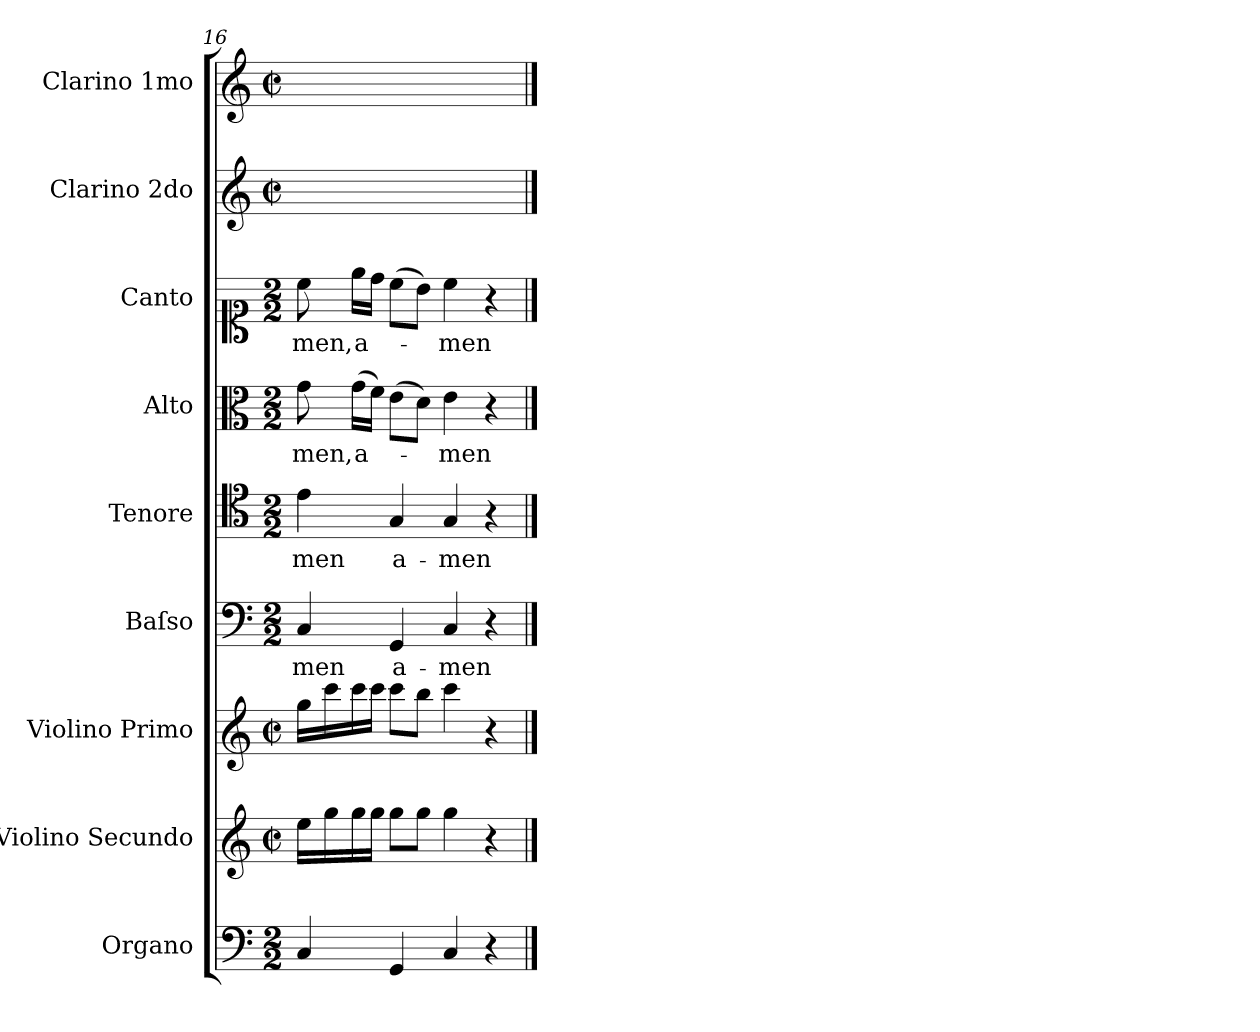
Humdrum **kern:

**kern	**kern	**kern	**kern	**text	**kern	**text	**kern	**text	**kern	**text	**kern	**kern
*part9	*part8	*part7	*part6	*part6	*part5	*part5	*part4	*part4	*part3	*part3	*part2	*part1
*staff9	*staff8	*staff7	*staff6	*staff6	*staff5	*staff5	*staff4	*staff4	*staff3	*staff3	*staff2	*staff1
*I"Organo	*I"Violino Secundo	*I"Violino Primo	*I"Baſso	*	*I"Tenore	*	*I"Alto	*	*I"Canto	*	*I"Clarino 2do	*I"Clarino 1mo
*I'org	*	*I'vl I	*I'B	*	*I'T	*	*I'A	*	*I'C	*	*	*
*clefF4	*clefG2	*clefG2	*clefF4	*	*clefC4	*	*clefC3	*	*clefC1	*	*clefG2	*clefG2
*k[]	*k[]	*k[]	*k[]	*	*k[]	*	*k[]	*	*k[]	*	*k[]	*k[]
*C:	*C:	*C:	*C:	*	*C:	*	*C:	*	*C:	*	*C:	*C:
*M2/2	*M2/2	*M2/2	*M2/2	*	*M2/2	*	*M2/2	*	*M2/2	*	*M2/2	*M2/2
*	*met(c|)	*met(c|)	*	*	*	*	*	*	*	*	*met(c|)	*met(c|)
=16	=16	=16	=16	=16	=16	=16	=16	=16	=16	=16	=16	=16
4C/	16ee\LL	16gg\LL	4C/	-men	4e\	-men	8g\	-men,	8cc\	-men,	1ryy	1ryy
.	16gg\	16ccc\	.	.	.	.	.	.	.	.	.	.
.	16gg\	16ccc\	.	.	.	.	(>16g\LL	a-	16ee\LL	a-	.	.
.	16gg\JJ	16ccc\JJ	.	.	.	.	16f\JJ)	.	16dd\JJ	.	.	.
4GG/	8gg\L	8ccc\L	4GG/	a-	4G/	a-	(>8e\L	.	(>8cc\L	.	.	.
.	8gg\J	8bb\J	.	.	.	.	8d\J)	.	8b\J)	.	.	.
4C/	4gg\	4ccc\	4C/	-men	4G/	-men	4e\	-men	4cc\	-men	.	.
4r	4r	4r	4r	.	4r	.	4r	.	4r	.	.	.
==	==	==	==	==	==	==	==	==	==	==	==	==
*-	*-	*-	*-	*-	*-	*-	*-	*-	*-	*-	*-	*-
